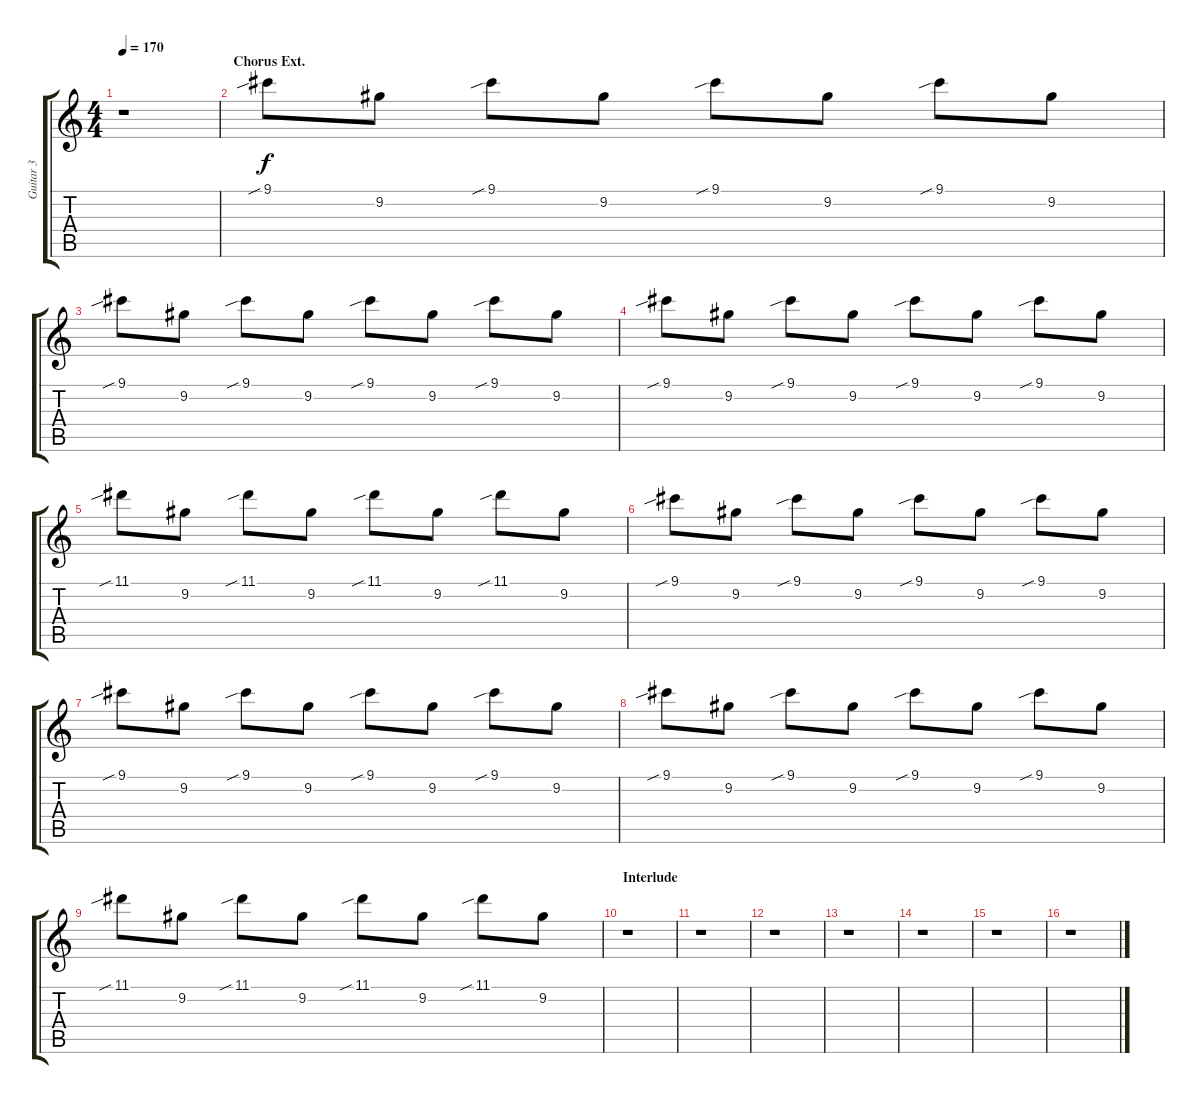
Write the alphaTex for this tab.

\track ("Guitar 3" "Guitar 3") {instrument overdrivenguitar}
\staff {score tabs}
\tuning (E4 B3 G3 D3 A2 E2) {hide}
\ts (4 4)
\tempo 170
\clef g2
\ks c
r.1{dy f} |
\section ("" "Chorus Ext.")
9.1{sib}.8 9.2.8 9.1{sib}.8 9.2.8 9.1{sib}.8 9.2.8 9.1{sib}.8 9.2.8 |
9.1{sib}.8 9.2.8 9.1{sib}.8 9.2.8 9.1{sib}.8 9.2.8 9.1{sib}.8 9.2.8 |
9.1{sib}.8 9.2.8 9.1{sib}.8 9.2.8 9.1{sib}.8 9.2.8 9.1{sib}.8 9.2.8 |
11.1{sib}.8 9.2.8 11.1{sib}.8 9.2.8 11.1{sib}.8 9.2.8 11.1{sib}.8 9.2.8 |
9.1{sib}.8 9.2.8 9.1{sib}.8 9.2.8 9.1{sib}.8 9.2.8 9.1{sib}.8 9.2.8 |
9.1{sib}.8 9.2.8 9.1{sib}.8 9.2.8 9.1{sib}.8 9.2.8 9.1{sib}.8 9.2.8 |
9.1{sib}.8 9.2.8 9.1{sib}.8 9.2.8 9.1{sib}.8 9.2.8 9.1{sib}.8 9.2.8 |
11.1{sib}.8 9.2.8 11.1{sib}.8 9.2.8 11.1{sib}.8 9.2.8 11.1{sib}.8 9.2.8 |
\section ("" "Interlude")
r.1 |
r.1 |
r.1 |
r.1 |
r.1 |
r.1 |
r.1
